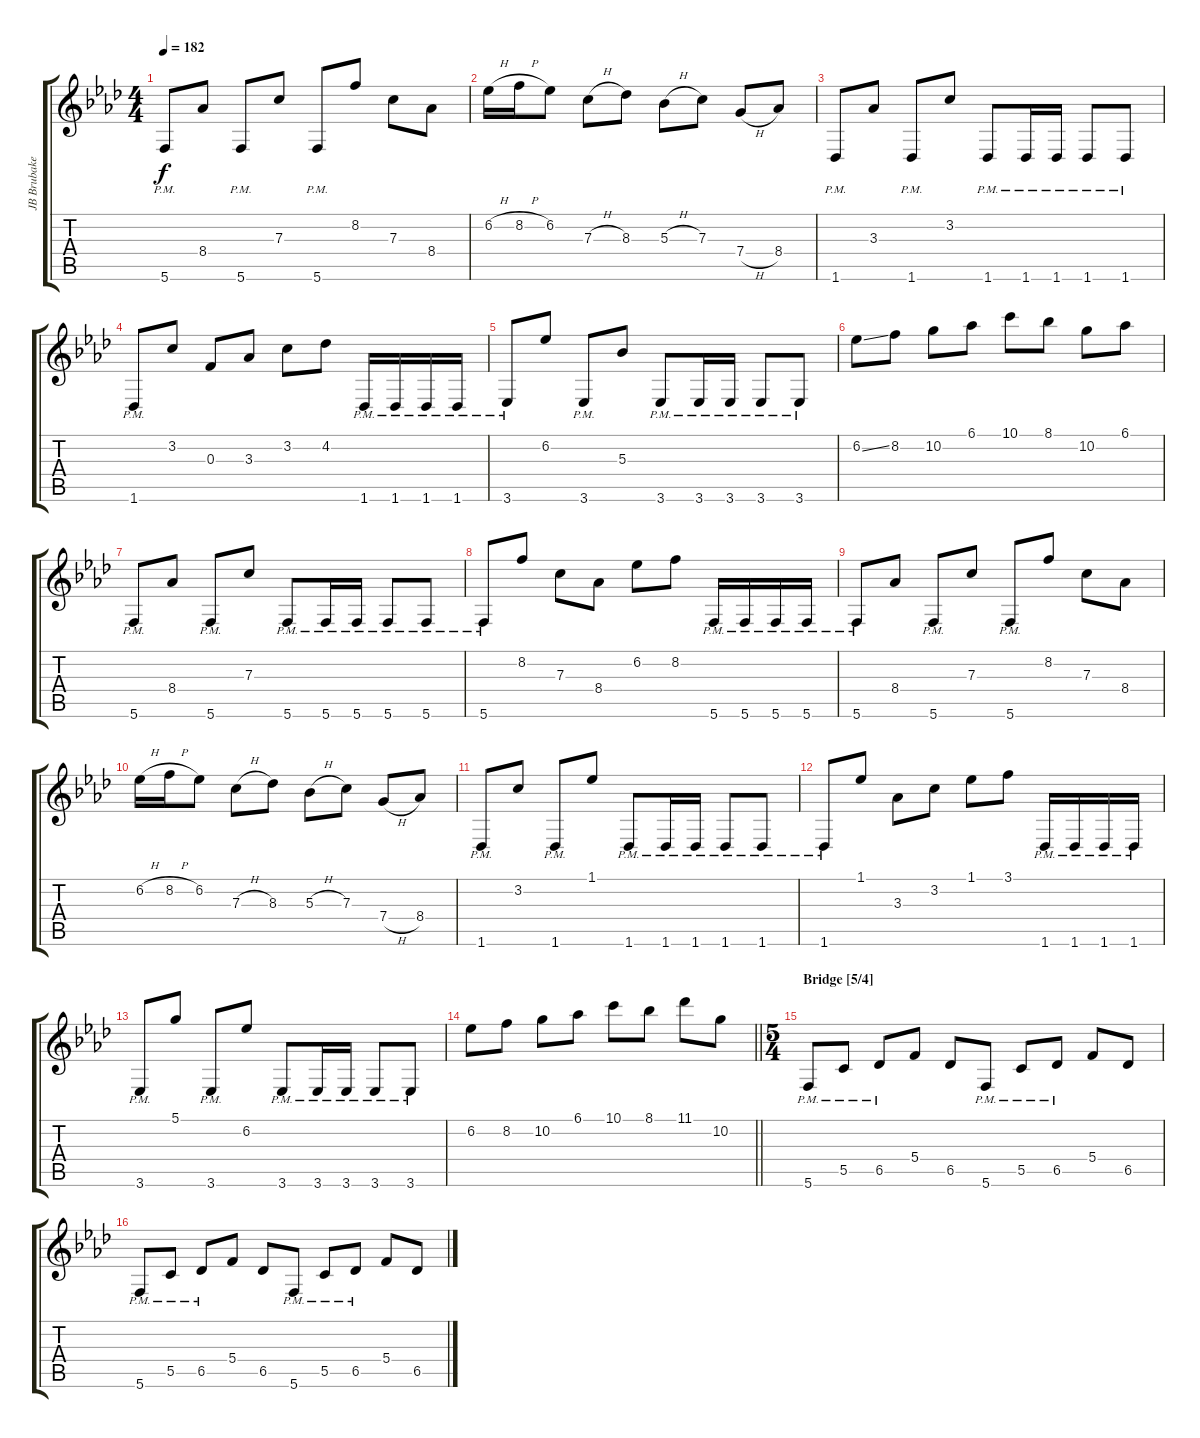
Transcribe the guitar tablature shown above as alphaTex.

\track ("JB Brubaker [Guitar]" "JB Brubake") {instrument distortionguitar}
\staff {score tabs}
\tuning (D4 A3 F3 C3 G2 C2) {hide}
\ts (4 4)
\tempo 182
\clef g2
\ks fminor
5.6{pm}.8{dy f} 8.4.8 5.6{pm}.8 7.3.8 5.6{pm}.8 8.2.8 7.3.8 8.4.8 |
6.2{h}.16 8.2{h}.16 6.2.8 7.3{h}.8 8.3.8 5.3{h}.8 7.3.8 7.4{h}.8 8.4.8 |
1.6{pm}.8 3.3.8 1.6{pm}.8 3.2.8 1.6{pm}.8 1.6{pm}.16 1.6{pm}.16 1.6{pm}.8 1.6{pm}.8 |
1.6{pm}.8 3.2.8 0.3.8 3.3.8 3.2.8 4.2.8 1.6{pm}.16 1.6{pm}.16 1.6{pm}.16 1.6{pm}.16 |
3.6{pm}.8 6.2.8 3.6{pm}.8 5.3.8 3.6{pm}.8 3.6{pm}.16 3.6{pm}.16 3.6{pm}.8 3.6{pm}.8 |
6.2{ss}.8 8.2.8 10.2.8 6.1.8 10.1.8 8.1.8 10.2.8 6.1.8 |
5.6{pm}.8 8.4.8 5.6{pm}.8 7.3.8 5.6{pm}.8 5.6{pm}.16 5.6{pm}.16 5.6{pm}.8 5.6{pm}.8 |
5.6{pm}.8 8.2.8 7.3.8 8.4.8 6.2.8 8.2.8 5.6{pm}.16 5.6{pm}.16 5.6{pm}.16 5.6{pm}.16 |
5.6{pm}.8 8.4.8 5.6{pm}.8 7.3.8 5.6{pm}.8 8.2.8 7.3.8 8.4.8 |
6.2{h}.16 8.2{h}.16 6.2.8 7.3{h}.8 8.3.8 5.3{h}.8 7.3.8 7.4{h}.8 8.4.8 |
1.6{pm}.8 3.2.8 1.6{pm}.8 1.1.8 1.6{pm}.8 1.6{pm}.16 1.6{pm}.16 1.6{pm}.8 1.6{pm}.8 |
1.6{pm}.8 1.1.8 3.3.8 3.2.8 1.1.8 3.1.8 1.6{pm}.16 1.6{pm}.16 1.6{pm}.16 1.6{pm}.16 |
3.6{pm}.8 5.1.8 3.6{pm}.8 6.2.8 3.6{pm}.8 3.6{pm}.16 3.6{pm}.16 3.6{pm}.8 3.6{pm}.8 |
\barLineRight lightlight
6.2.8 8.2.8 10.2.8 6.1.8 10.1.8 8.1.8 11.1.8 10.2.8 |
\ts (5 4)
\section ("" "Bridge [5/4]")
5.6{pm}.8 5.5{pm}.8 6.5{pm}.8 5.4.8 6.5.8 5.6{pm}.8 5.5{pm}.8 6.5{pm}.8 5.4.8 6.5.8 |
5.6{pm}.8 5.5{pm}.8 6.5{pm}.8 5.4.8 6.5.8 5.6{pm}.8 5.5{pm}.8 6.5{pm}.8 5.4.8 6.5.8
